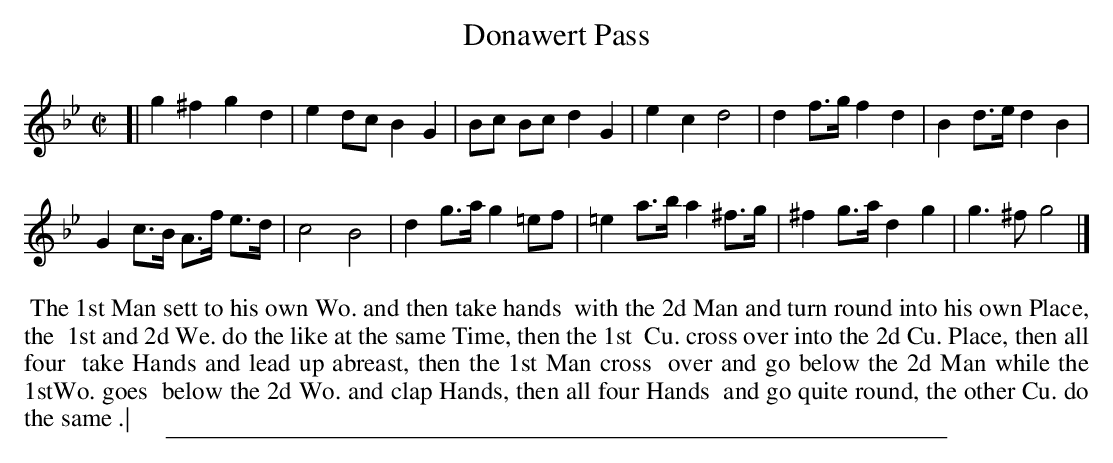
X:1
T: Donawert Pass
M: C|
L: 1/8
K: Gm
[|\
g2 ^f2 g2 d2 | e2 dc B2 G2 |\
Bc Bc d2 G2 | e2 c2 d4 |\
d2 f>g f2 d2 | B2 d>e d2 B2 |
G2 c>B A>f e>d | c4 B4 |\
d2 g>a g2 =ef | =e2 a>b a2 ^f>g |\
^f2 g>a d2 g2 | g3 ^f g4 |]
